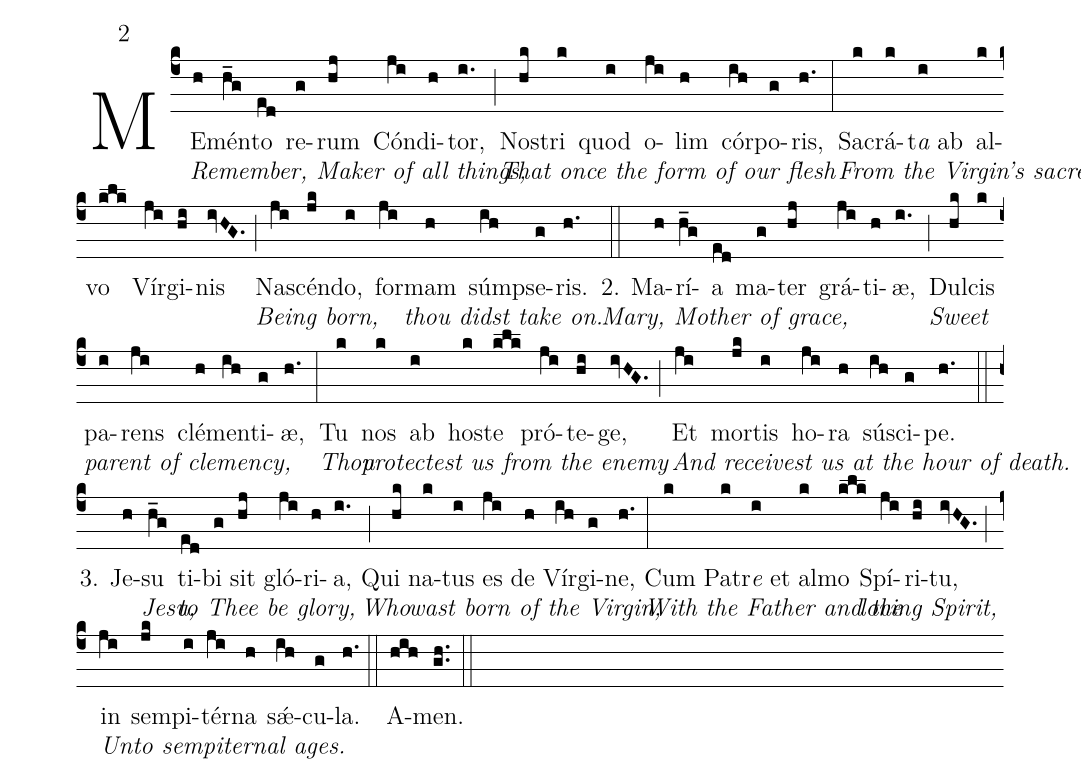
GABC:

annotation: 2;
%%
(c4)ME[Remember, Maker of all things,](h)mén(h_g)to(ed) re(g)rum(hj) Cón(ji)di(h)tor,(i.) (;)
No[That once the form of our flesh](hk)stri(k) quod(i) o(ji)lim(h) cór(ih)po(g)ris,(h.) (:)
Sa[From the Virgin's sacred womb](k)crá(k)t<i>a</i> ab(i) al(k)vo(klk) Vír(ji)gi(hi)nis(ivHG.) (;)
Na[Being born,](ji)scén(jk)do,(i) for(ji)mam[thou didst take on.](h) súm(ih)pse(g)ris.(h.) (::)
2. Ma[Mary, Mother of grace,](h)rí(h_g)a(ed) ma(g)ter(hj) grá(ji)ti(h)æ,(i.) (;)
Dul[Sweet](hk)cis(k) pa[parent of clemency,](i)rens(ji) clé(h)men(ih)ti(g)æ,(h.) (:)
Tu[Thou](k) nos[protectest us from the enemy](k) ab(i) ho(k)ste(klk) pró(ji)te(hi)ge,(ivHG.) (;)
Et[And receivest us at the hour of death.](ji) mor(jk)tis(i) ho(ji)ra(h) sús(ih)ci(g)pe.(h.) (::)
3. Je(h)su[Jesu,](h_g) ti[to Thee be glory,](ed)bi(g) sit(hj) gló(ji)ri(h)a,(i.) (;)
Qui[Who](hk) na[wast born of the Virgin,](k)tus(i) es(ji) de(h) Vír(ih)gi(g)ne,(h.) (:)
Cum[With the Father and the](k) Pa(k)tr<i>e</i> et(i) al(k)mo(klk) Spí[loving Spirit,](ji)ri(hi)tu,(ivHG.) (;)
in[Unto sempiternal ages.](ji) sem(jk)pi(i)tér(ji)na(h) sǽ(ih)cu(g)la.(h.) (::)
A(hih)men.(gh..) (::)
